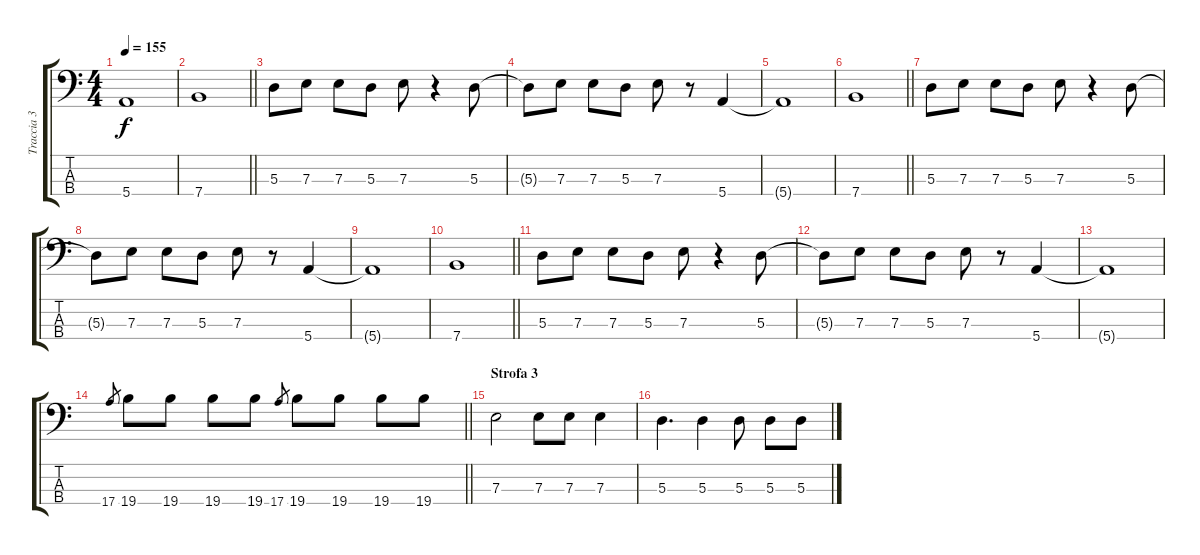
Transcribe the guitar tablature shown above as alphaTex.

\track ("Traccia 3" "Traccia 3") {instrument electricbassfinger}
\staff {score tabs}
\tuning (G2 D2 A1 E1) {hide}
\ts (4 4)
\tempo 155
\clef f4
\ks c
5.4{t}.1{dy f} |
\barLineRight lightlight
7.4.1 |
5.3.8 7.3.8 7.3.8 5.3.8 7.3.8 r.4 5.3.8 |
5.3{t}.8 7.3.8 7.3.8 5.3.8 7.3.8 r.8 5.4.4 |
5.4{t}.1 |
\barLineRight lightlight
7.4.1 |
5.3.8 7.3.8 7.3.8 5.3.8 7.3.8 r.4 5.3.8 |
5.3{t}.8 7.3.8 7.3.8 5.3.8 7.3.8 r.8 5.4.4 |
5.4{t}.1 |
\barLineRight lightlight
7.4.1 |
5.3.8 7.3.8 7.3.8 5.3.8 7.3.8 r.4 5.3.8 |
5.3{t}.8 7.3.8 7.3.8 5.3.8 7.3.8 r.8 5.4.4 |
5.4{t}.1 |
\barLineRight lightlight
17.4.8{gr} 19.4.8 19.4.8 19.4.8 19.4.8 17.4.8{gr} 19.4.8 19.4.8 19.4.8 19.4.8 |
\section ("" "Strofa 3")
7.3.2 7.3.8 7.3.8 7.3.4 |
5.3.4{d} 5.3.4 5.3.8 5.3.8 5.3.8
